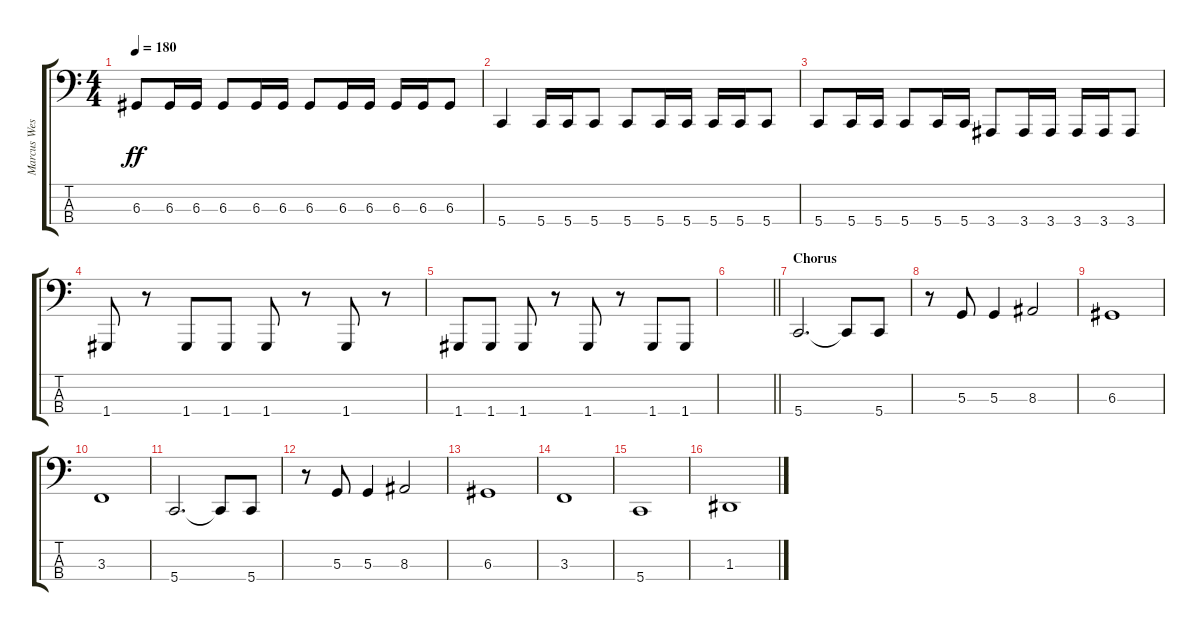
\track ("Marcus Wesslen" "Marcus Wes") {instrument electricbassfinger}
\staff {score tabs}
\tuning (C2 G1 D1 G0) {hide}
\ts (4 4)
\tempo 180
\clef f4
\ks c
6.3.8{dy ff} 6.3.16 6.3.16 6.3.8 6.3.16 6.3.16 6.3.8 6.3.16 6.3.16 6.3.16 6.3.16 6.3.8 |
5.4.4 5.4.16 5.4.16 5.4.8 5.4.8 5.4.16 5.4.16 5.4.16 5.4.16 5.4.8 |
5.4.8 5.4.16 5.4.16 5.4.8 5.4.16 5.4.16 3.4.8 3.4.16 3.4.16 3.4.16 3.4.16 3.4.8 |
1.4.8 r.8 1.4.8 1.4.8 1.4.8 r.8 1.4.8 r.8 |
1.4.8 1.4.8 1.4.8 r.8 1.4.8 r.8 1.4.8 1.4.8 |
\barLineRight lightlight
|
\section ("" "Chorus")
5.4.2{d} 5.4{t}.8 5.4.8 |
r.8 5.3.8 5.3.4 8.3.2 |
6.3.1 |
3.3.1 |
5.4.2{d} 5.4{t}.8 5.4.8 |
r.8 5.3.8 5.3.4 8.3.2 |
6.3.1 |
3.3.1 |
5.4.1 |
1.3.1
